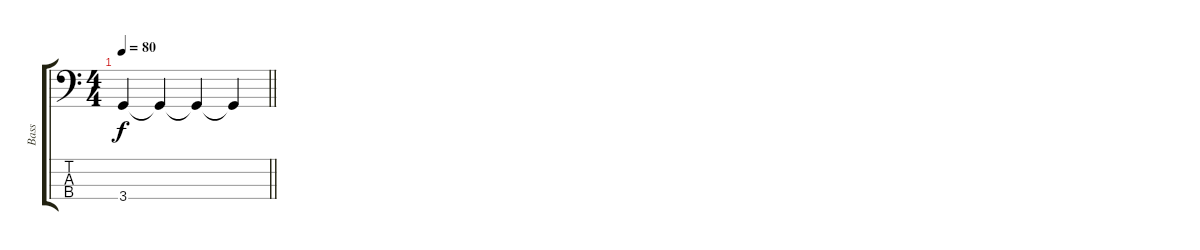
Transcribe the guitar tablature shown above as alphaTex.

\track ("Bass" "Bass") {instrument electricbassfinger}
\staff {score tabs}
\tuning (G2 D2 A1 E1) {hide}
\ts (4 4)
\tempo 80
\clef f4
\barLineRight lightlight
\ks c
3.4.4{dy f} 3.4{t}.4 3.4{t}.4 3.4{t}.4
